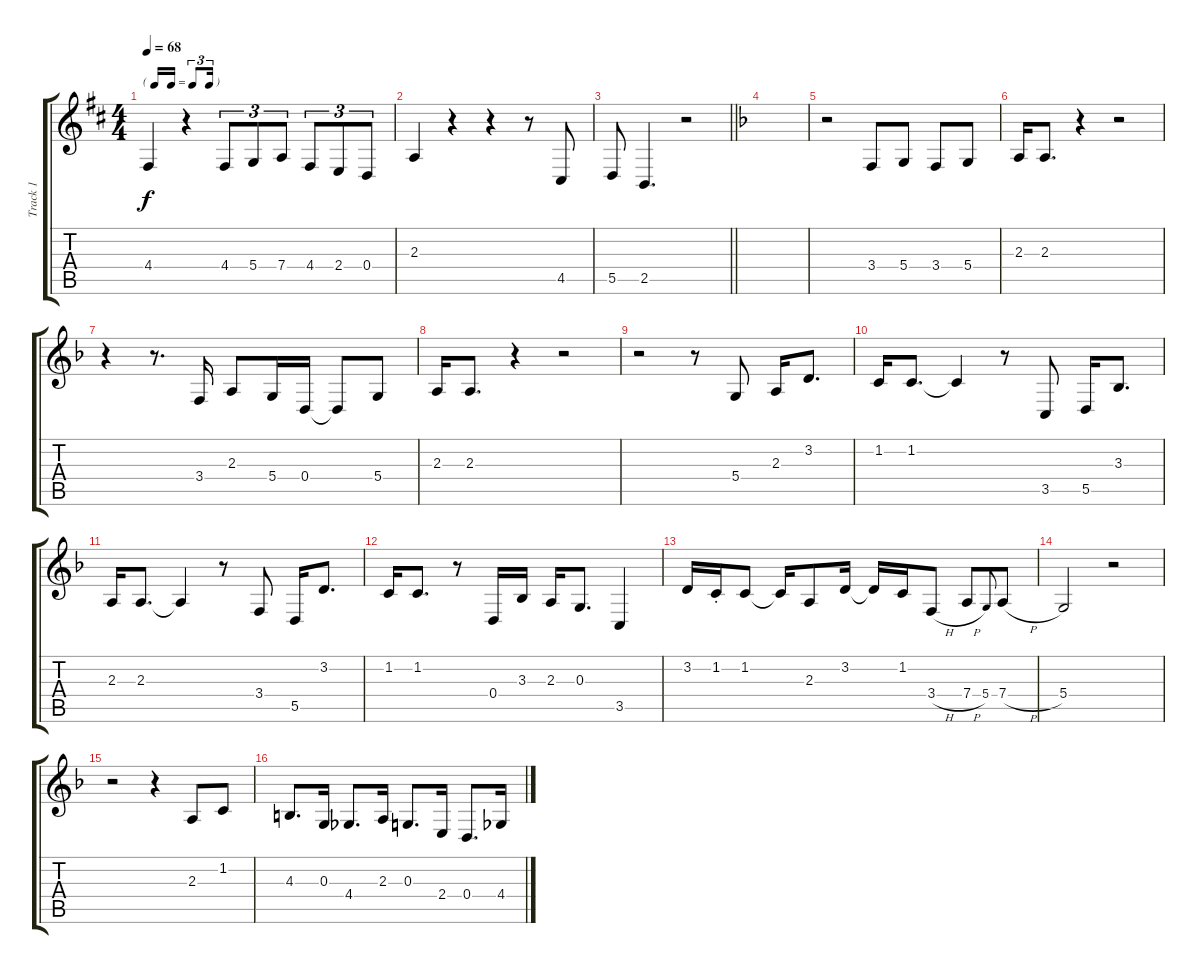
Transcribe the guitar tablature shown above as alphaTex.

\track ("Track 1" "Track 1") {instrument tenorsax}
\staff {score tabs}
\tuning (E4 B3 G3 D3 A2 E2) {hide}
\ts (4 4)
\tf triplet16th
\tempo 68
\clef g2
\ks d
4.4{t}.4{dy f} r.4 4.4.8{tu (3 2)} 5.4.8{tu (3 2)} 7.4.8{tu (3 2)} 4.4.8{tu (3 2)} 2.4.8{tu (3 2)} 0.4.8{tu (3 2)} |
2.3.4 r.4 r.4 r.8 4.5.8 |
\barLineRight lightlight
5.5.8 2.5.4{d} r.2 |
\ks f
|
r.2 3.4.8 5.4.8 3.4.8 5.4.8 |
2.3.16 2.3.8{d} r.4 r.2 |
r.4 r.8{d} 3.4.16 2.3.8 5.4.16 0.4.16 0.4{t}.8 5.4.8 |
2.3.16 2.3.8{d} r.4 r.2 |
r.2 r.8 5.4.8 2.3.16 3.2.8{d} |
1.2.16 1.2.8{d} 1.2{t}.4 r.8 3.5.8 5.5.16 3.3.8{d} |
2.3.16 2.3.8{d} 2.3{t}.4 r.8 3.4.8 5.5.16 3.2.8{d} |
1.2.16 1.2.8{d} r.8 0.4.16 3.3.16 2.3.16 0.3.8{d} 3.5.4 |
3.2.16 1.2{st}.16 1.2.8 1.2{t}.16 2.3.8 3.2.16 3.2{t}.16 1.2.16 3.4{h}.8 7.4{h}.8 5.4.8{gr onbeat} 7.4{h}.8 |
5.4.2 r.2 |
r.2 r.4 2.3.8 1.2.8 |
4.3.8{d} 0.3.16 4.4.8{d} 2.3.16 0.3.8{d} 2.4.16 0.4.8{d} 4.4.16
